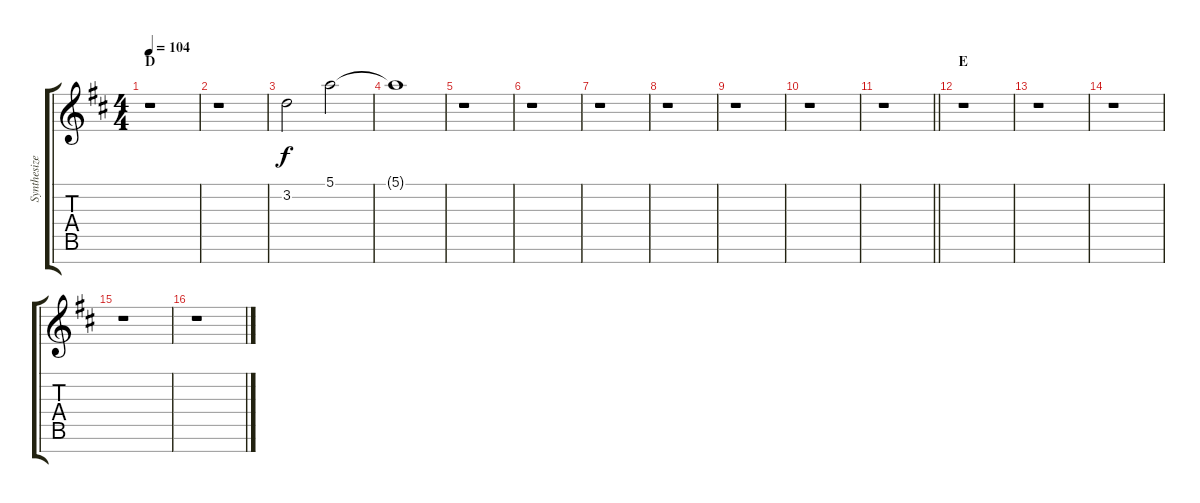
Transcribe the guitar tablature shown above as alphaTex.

\track ("Synthesizer II" "Synthesize") {instrument ocarina}
\staff {score tabs}
\tuning (E5 B4 G4 D4 A3 E3 B2) {hide}
\ts (4 4)
\section ("" "D")
\tempo 104
\clef g2
\ks d
r.1{dy f} |
r.1 |
3.2.2 5.1.2 |
5.1{t}.1 |
r.1 |
r.1 |
r.1 |
r.1 |
r.1 |
r.1 |
\barLineRight lightlight
r.1 |
\section ("" "E")
r.1 |
r.1 |
r.1 |
r.1 |
r.1
